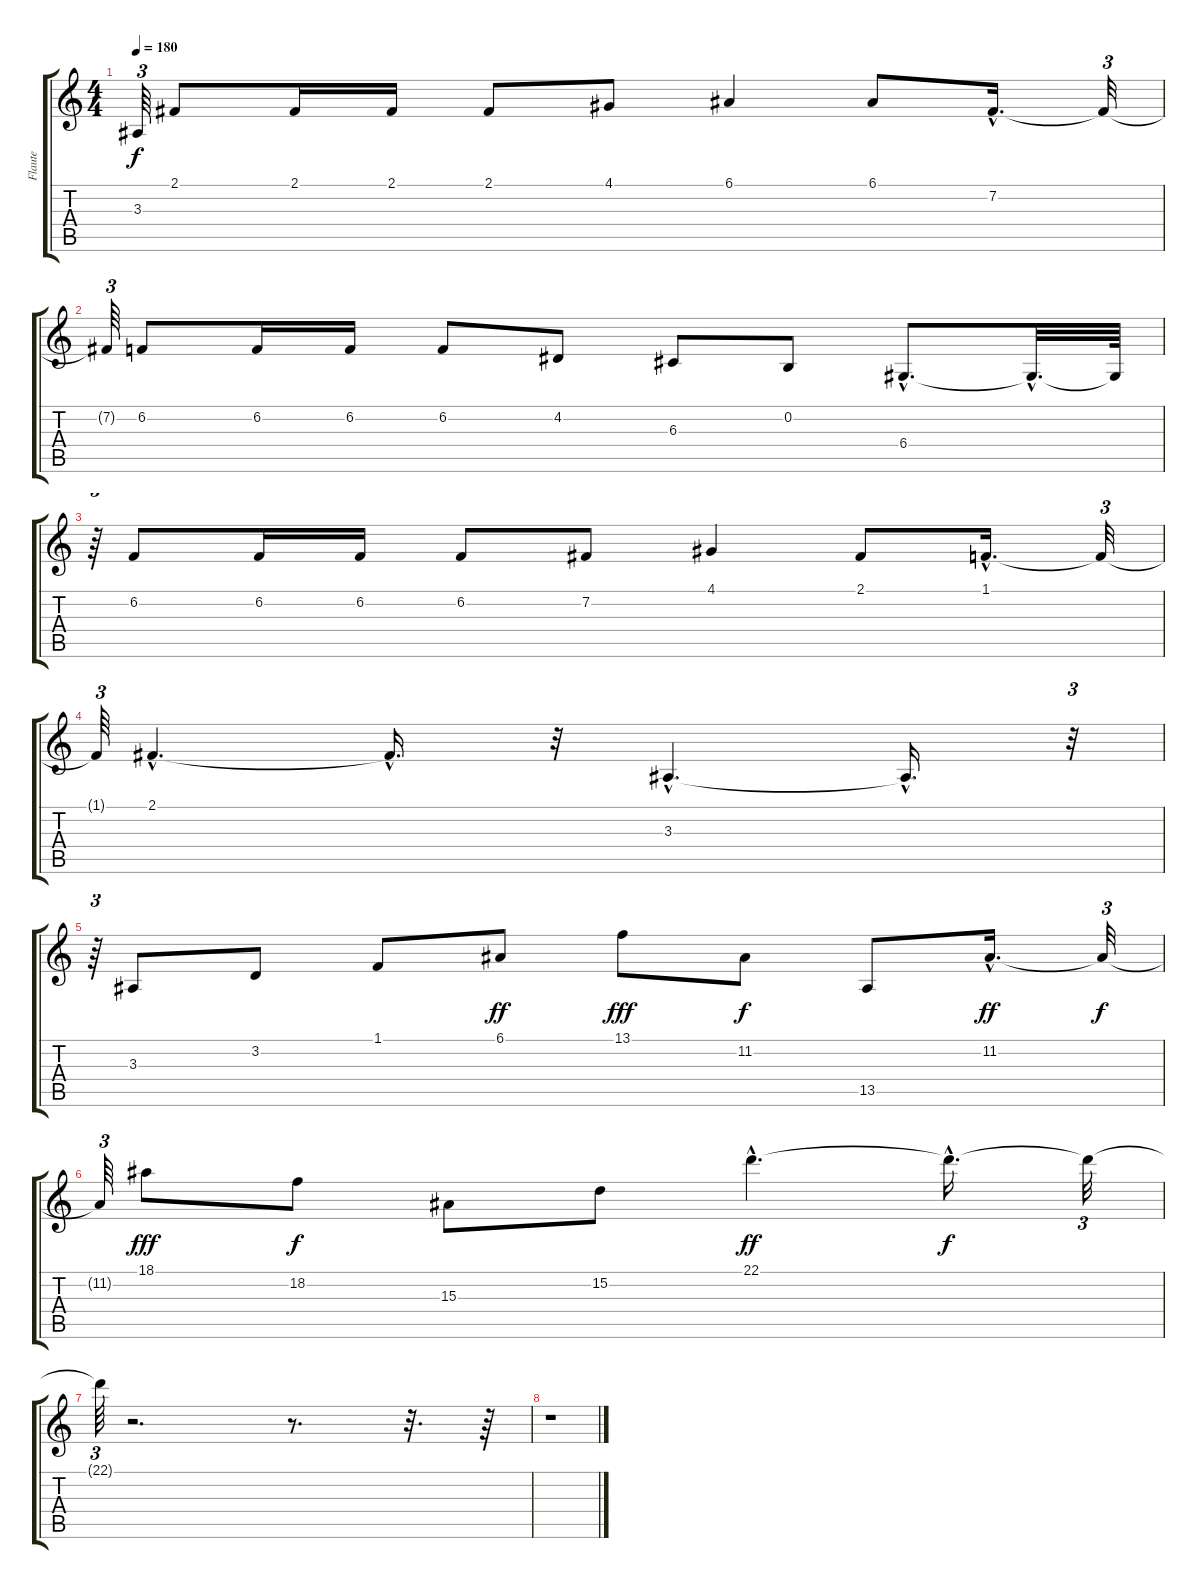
\track ("Flaute" "Flaute") {instrument flute}
\staff {score tabs}
\tuning (E4 B3 G3 D3 A2 E2) {hide}
\ts (4 4)
\tempo 180
\clef g2
\ks c
3.3{t}.64{tu (3 2) dy f} 2.1.8 2.1.16 2.1.16 2.1.8 4.1.8 6.1.4 6.1.8 7.2{hac}.16{d} 7.2{t}.32{tu (3 2)} |
7.2{t}.64{tu (3 2)} 6.2.8 6.2.16 6.2.16 6.2.8 4.2.8 6.3.8 0.2.8 6.4{hac}.8{d} 6.4{hac t}.32{d} 6.4{t}.64 |
r.64{tu (3 2)} 6.2.8 6.2.16 6.2.16 6.2.8 7.2.8 4.1.4 2.1.8 1.1{hac}.16{d} 1.1{t}.32{tu (3 2)} |
1.1{t}.64{tu (3 2)} 2.1{hac}.4{d} 2.1{hac t}.16{d} r.32 3.3{hac}.4{d} 3.3{hac t}.16{d} r.32{tu (3 2)} |
r.64{tu (3 2)} 3.3.8 3.2.8 1.1.8 6.1.8{dy ff} 13.1.8{dy fff} 11.2.8{dy f} 13.5.8 11.2{hac}.16{d dy ff} 11.2{t}.32{tu (3 2) dy f} |
11.2{t}.64{tu (3 2)} 18.1.8{dy fff} 18.2.8{dy f} 15.3.8 15.2.8 22.1{hac}.4{d dy ff} 22.1{hac t}.16{d dy f} 22.1{t}.32{tu (3 2)} |
22.1{t}.64{tu (3 2)} r.2{d} r.8{d} r.32{d} r.64 |
r.1
